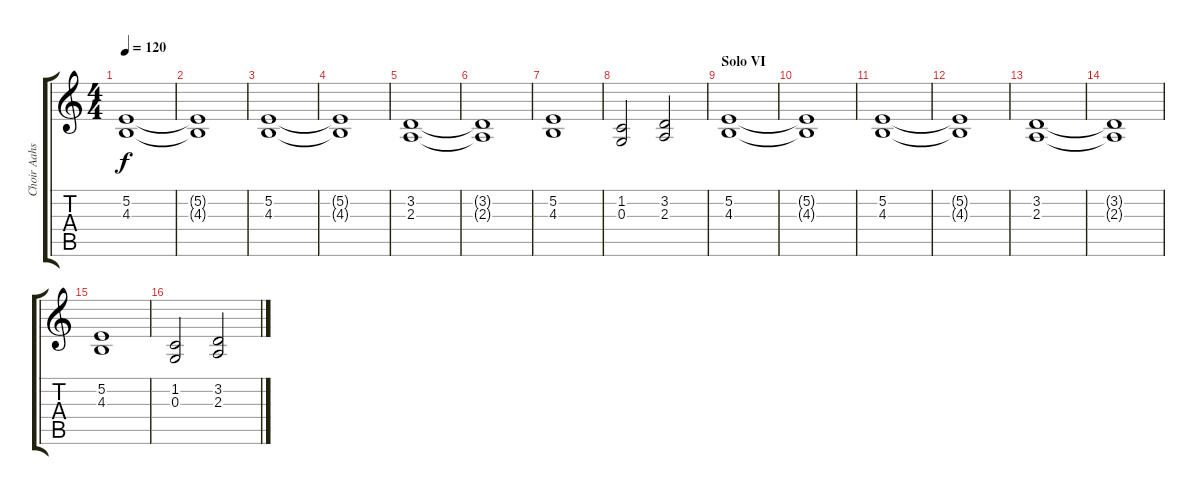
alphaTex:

\track ("Choir Aahs" "Choir Aahs") {instrument choiraahs}
\staff {score tabs}
\tuning (E4 B3 G3 D3 A2 E2) {hide}
\ts (4 4)
\tempo 120
\clef g2
\ks c
(5.2 4.3).1{dy f} |
(5.2{t} 4.3{t}).1 |
(5.2 4.3).1 |
(5.2{t} 4.3{t}).1 |
(3.2 2.3).1 |
(3.2{t} 2.3{t}).1 |
(5.2 4.3).1 |
(1.2 0.3).2 (3.2 2.3).2 |
\section ("" "Solo VI")
(5.2 4.3).1 |
(5.2{t} 4.3{t}).1 |
(5.2 4.3).1 |
(5.2{t} 4.3{t}).1 |
(3.2 2.3).1 |
(3.2{t} 2.3{t}).1 |
(5.2 4.3).1 |
(1.2 0.3).2 (3.2 2.3).2
